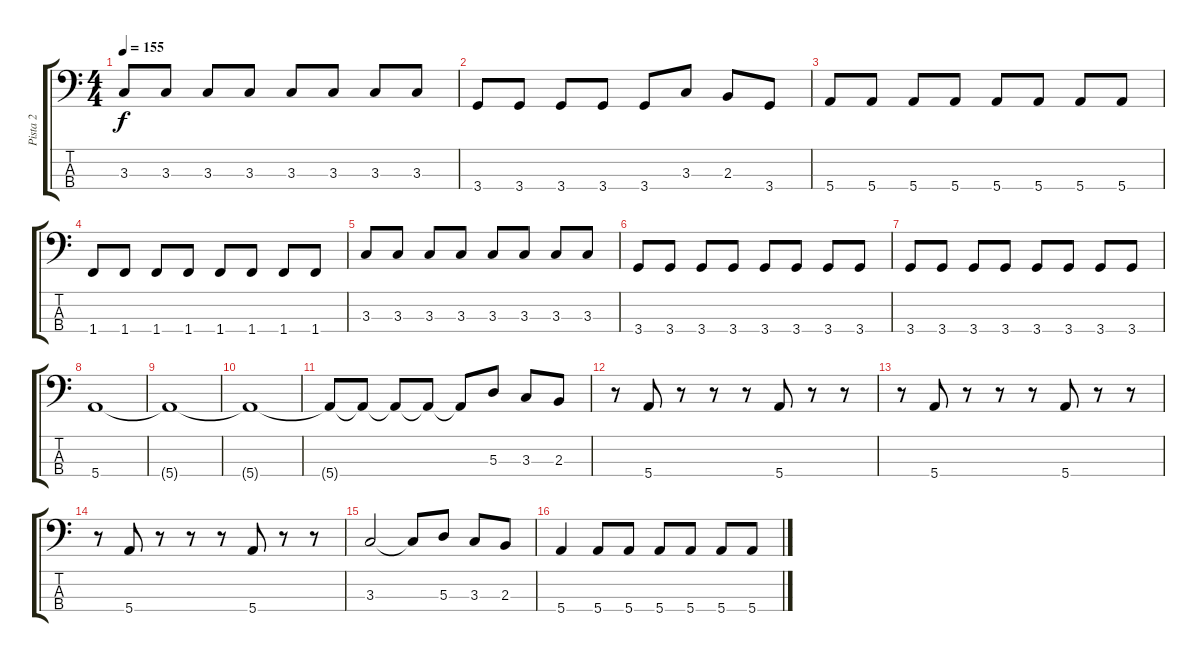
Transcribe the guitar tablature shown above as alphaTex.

\track ("Pista 2" "Pista 2") {instrument electricbassfinger}
\staff {score tabs}
\tuning (G2 D2 A1 E1) {hide}
\ts (4 4)
\tempo 155
\clef f4
\ks c
3.3.8{dy f} 3.3.8 3.3.8 3.3.8 3.3.8 3.3.8 3.3.8 3.3.8 |
3.4.8 3.4.8 3.4.8 3.4.8 3.4.8 3.3.8 2.3.8 3.4.8 |
5.4.8 5.4.8 5.4.8 5.4.8 5.4.8 5.4.8 5.4.8 5.4.8 |
1.4.8 1.4.8 1.4.8 1.4.8 1.4.8 1.4.8 1.4.8 1.4.8 |
3.3.8 3.3.8 3.3.8 3.3.8 3.3.8 3.3.8 3.3.8 3.3.8 |
3.4.8 3.4.8 3.4.8 3.4.8 3.4.8 3.4.8 3.4.8 3.4.8 |
3.4.8 3.4.8 3.4.8 3.4.8 3.4.8 3.4.8 3.4.8 3.4.8 |
5.4.1 |
5.4{t}.1 |
5.4{t}.1 |
5.4{t}.8 5.4{t}.8 5.4{t}.8 5.4{t}.8 5.4{t}.8 5.3.8 3.3.8 2.3.8 |
r.8 5.4.8 r.8 r.8 r.8 5.4.8 r.8 r.8 |
r.8 5.4.8 r.8 r.8 r.8 5.4.8 r.8 r.8 |
r.8 5.4.8 r.8 r.8 r.8 5.4.8 r.8 r.8 |
3.3.2 3.3{t}.8 5.3.8 3.3.8 2.3.8 |
5.4.4 5.4.8 5.4.8 5.4.8 5.4.8 5.4.8 5.4.8
